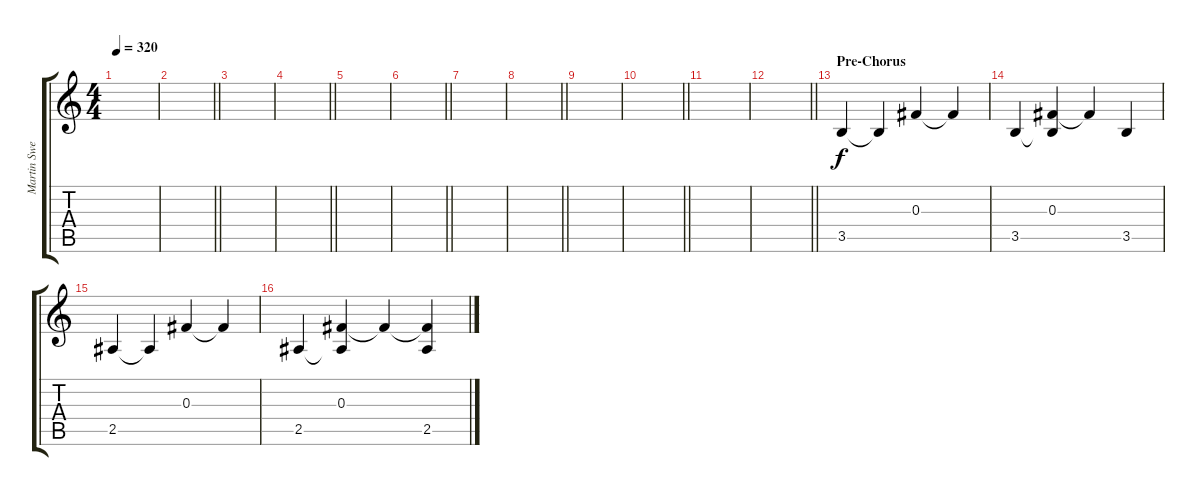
\track ("Martin Sweet (Clean Guitar)" "Martin Swe") {instrument electricguitarjazz}
\staff {score tabs}
\tuning (Eb4 Bb3 Gb3 Db3 Ab2 Eb2) {hide}
\ts (4 4)
\tempo 320
\clef g2
\ks c
|
\barLineRight lightlight
|
|
\barLineRight lightlight
|
|
\barLineRight lightlight
|
|
\barLineRight lightlight
|
|
\barLineRight lightlight
|
|
\barLineRight lightlight
|
\section ("" "Pre-Chorus")
3.5.4 3.5{t}.4 0.3.4 0.3{t}.4 |
3.5.4 (0.3 3.5{t}).4 0.3{t}.4 3.5.4 |
2.5.4 2.5{t}.4 0.3.4 0.3{t}.4 |
2.5.4 (0.3 2.5{t}).4 0.3{t}.4 (0.3{t} 2.5).4
